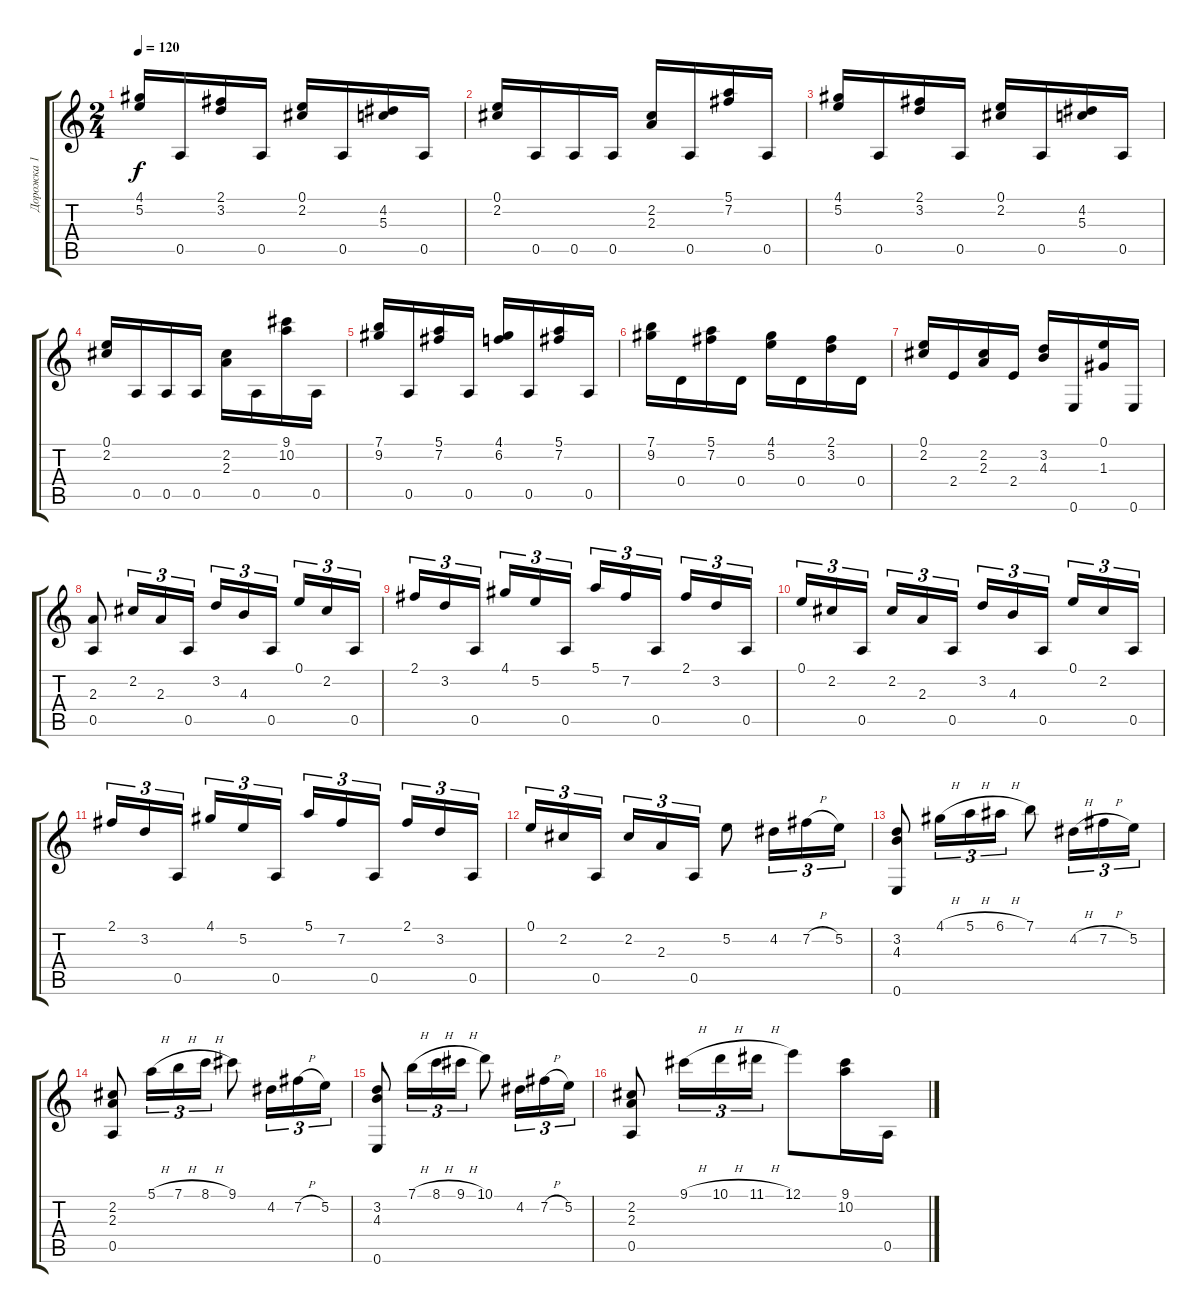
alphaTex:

\track ("Дорожка 1" "Дорожка 1") {instrument acousticguitarnylon}
\staff {score tabs}
\tuning (E4 B3 G3 D3 A2 E2) {hide}
\ts (2 4)
\tempo 120
\clef g2
\ks c
(4.1 5.2).16{dy f} 0.5.16 (2.1 3.2).16 0.5.16 (0.1 2.2).16 0.5.16 (4.2 5.3).16 0.5.16 |
(0.1 2.2).16 0.5.16 0.5.16 0.5.16 (2.2 2.3).16 0.5.16 (5.1 7.2).16 0.5.16 |
(4.1 5.2).16 0.5.16 (2.1 3.2).16 0.5.16 (0.1 2.2).16 0.5.16 (4.2 5.3).16 0.5.16 |
(0.1 2.2).16 0.5.16 0.5.16 0.5.16 (2.2 2.3).16 0.5.16 (9.1 10.2).16 0.5.16 |
(7.1 9.2).16 0.5.16 (5.1 7.2).16 0.5.16 (4.1 6.2).16 0.5.16 (5.1 7.2).16 0.5.16 |
(7.1 9.2).16 0.4.16 (5.1 7.2).16 0.4.16 (4.1 5.2).16 0.4.16 (2.1 3.2).16 0.4.16 |
(0.1 2.2).16 2.4.16 (2.2 2.3).16 2.4.16 (3.2 4.3).16 0.6.16 (0.1 1.3).16 0.6.16 |
(2.3 0.5).8 2.2.16{tu (3 2)} 2.3.16{tu (3 2)} 0.5.16{tu (3 2)} 3.2.16{tu (3 2)} 4.3.16{tu (3 2)} 0.5.16{tu (3 2) beam splitsecondary} 0.1.16{tu (3 2)} 2.2.16{tu (3 2)} 0.5.16{tu (3 2)} |
2.1.16{tu (3 2)} 3.2.16{tu (3 2)} 0.5.16{tu (3 2) beam splitsecondary} 4.1.16{tu (3 2)} 5.2.16{tu (3 2)} 0.5.16{tu (3 2)} 5.1.16{tu (3 2)} 7.2.16{tu (3 2)} 0.5.16{tu (3 2) beam splitsecondary} 2.1.16{tu (3 2)} 3.2.16{tu (3 2)} 0.5.16{tu (3 2)} |
0.1.16{tu (3 2)} 2.2.16{tu (3 2)} 0.5.16{tu (3 2) beam splitsecondary} 2.2.16{tu (3 2)} 2.3.16{tu (3 2)} 0.5.16{tu (3 2)} 3.2.16{tu (3 2)} 4.3.16{tu (3 2)} 0.5.16{tu (3 2) beam splitsecondary} 0.1.16{tu (3 2)} 2.2.16{tu (3 2)} 0.5.16{tu (3 2)} |
2.1.16{tu (3 2)} 3.2.16{tu (3 2)} 0.5.16{tu (3 2) beam splitsecondary} 4.1.16{tu (3 2)} 5.2.16{tu (3 2)} 0.5.16{tu (3 2)} 5.1.16{tu (3 2)} 7.2.16{tu (3 2)} 0.5.16{tu (3 2) beam splitsecondary} 2.1.16{tu (3 2)} 3.2.16{tu (3 2)} 0.5.16{tu (3 2)} |
0.1.16{tu (3 2)} 2.2.16{tu (3 2)} 0.5.16{tu (3 2) beam splitsecondary} 2.2.16{tu (3 2)} 2.3.16{tu (3 2)} 0.5.16{tu (3 2)} 5.2.8 4.2.16{tu (3 2)} 7.2{h}.16{tu (3 2)} 5.2.16{tu (3 2)} |
(3.2 4.3 0.6).8 4.1{h}.16{tu (3 2)} 5.1{h}.16{tu (3 2)} 6.1{h}.16{tu (3 2)} 7.1.8 4.2{h}.16{tu (3 2)} 7.2{h}.16{tu (3 2)} 5.2.16{tu (3 2)} |
(2.2 2.3 0.5).8 5.1{h}.16{tu (3 2)} 7.1{h}.16{tu (3 2)} 8.1{h}.16{tu (3 2)} 9.1.8 4.2.16{tu (3 2)} 7.2{h}.16{tu (3 2)} 5.2.16{tu (3 2)} |
(3.2 4.3 0.6).8 7.1{h}.16{tu (3 2)} 8.1{h}.16{tu (3 2)} 9.1{h}.16{tu (3 2)} 10.1.8 4.2.16{tu (3 2)} 7.2{h}.16{tu (3 2)} 5.2.16{tu (3 2)} |
(2.2 2.3 0.5).8 9.1{h}.16{tu (3 2)} 10.1{h}.16{tu (3 2)} 11.1{h}.16{tu (3 2)} 12.1.8 (9.1 10.2).16 0.5.16
